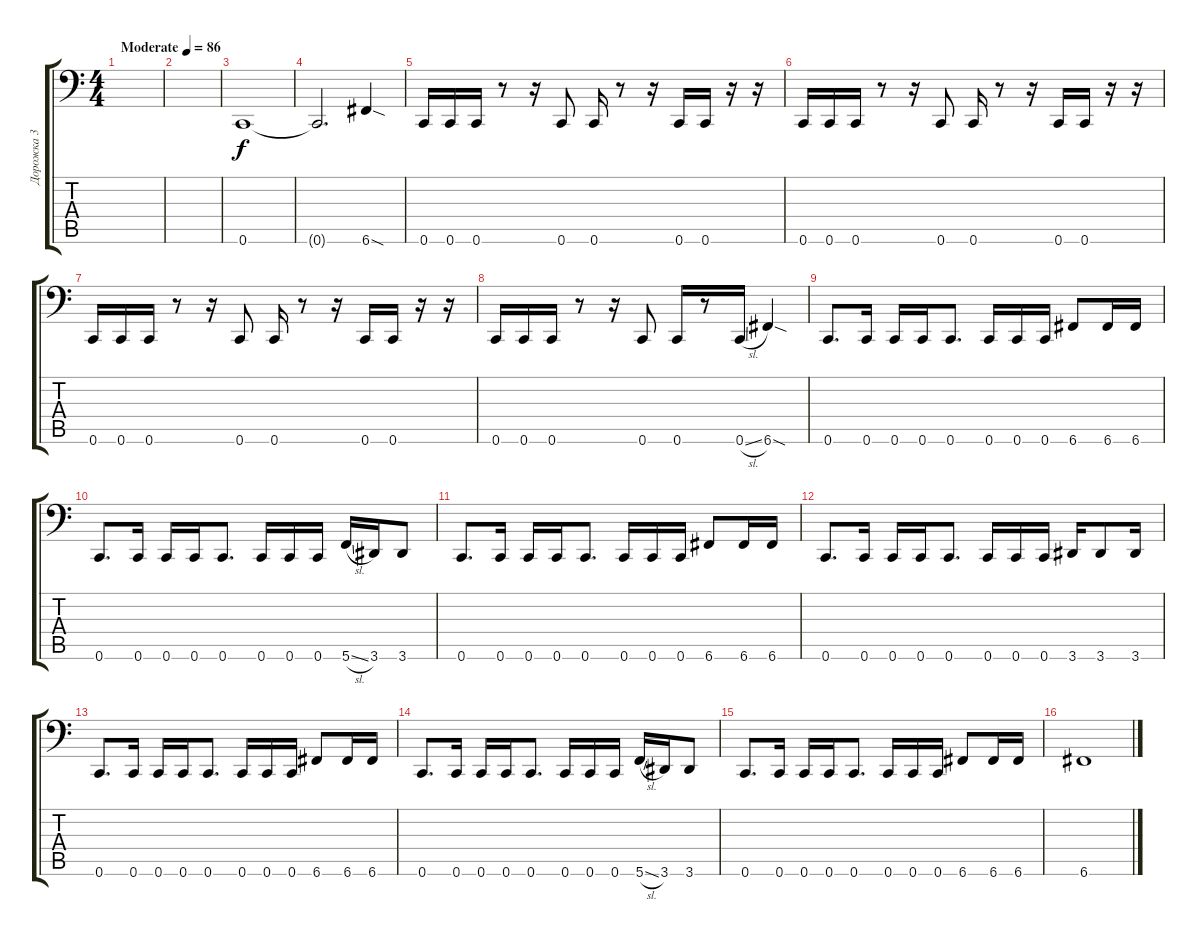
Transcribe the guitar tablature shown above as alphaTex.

\track ("Дорожка 3" "Дорожка 3") {instrument electricbasspick}
\staff {score tabs}
\tuning (D3 A2 F2 C2 G1 C1) {hide}
\ts (4 4)
\tempo (86 "Moderate")
\clef f4
\ks c
|
|
0.6.1 |
0.6{t}.2{d} 6.6{sod}.4 |
0.6.16 0.6.16 0.6.16 r.8 r.16 0.6.8 0.6.16 r.8 r.16 0.6.16 0.6.16 r.16 r.16 |
0.6.16 0.6.16 0.6.16 r.8 r.16 0.6.8 0.6.16 r.8 r.16 0.6.16 0.6.16 r.16 r.16 |
0.6.16 0.6.16 0.6.16 r.8 r.16 0.6.8 0.6.16 r.8 r.16 0.6.16 0.6.16 r.16 r.16 |
0.6.16 0.6.16 0.6.16 r.8 r.16 0.6.8 0.6.16 r.8 0.6{sl}.16 6.6{sod}.4 |
0.6.8{d} 0.6.16 0.6.16 0.6.16 0.6.8{d} 0.6.16 0.6.16 0.6.16 6.6.8 6.6.16 6.6.16 |
0.6.8{d} 0.6.16 0.6.16 0.6.16 0.6.8{d} 0.6.16 0.6.16 0.6.16 5.6{sl}.16 3.6.16 3.6.8 |
0.6.8{d} 0.6.16 0.6.16 0.6.16 0.6.8{d} 0.6.16 0.6.16 0.6.16 6.6.8 6.6.16 6.6.16 |
0.6.8{d} 0.6.16 0.6.16 0.6.16 0.6.8{d} 0.6.16 0.6.16 0.6.16 3.6.16 3.6.8 3.6.16 |
0.6.8{d} 0.6.16 0.6.16 0.6.16 0.6.8{d} 0.6.16 0.6.16 0.6.16 6.6.8 6.6.16 6.6.16 |
0.6.8{d} 0.6.16 0.6.16 0.6.16 0.6.8{d} 0.6.16 0.6.16 0.6.16 5.6{sl}.16 3.6.16 3.6.8 |
0.6.8{d} 0.6.16 0.6.16 0.6.16 0.6.8{d} 0.6.16 0.6.16 0.6.16 6.6.8 6.6.16 6.6.16 |
6.6.1
